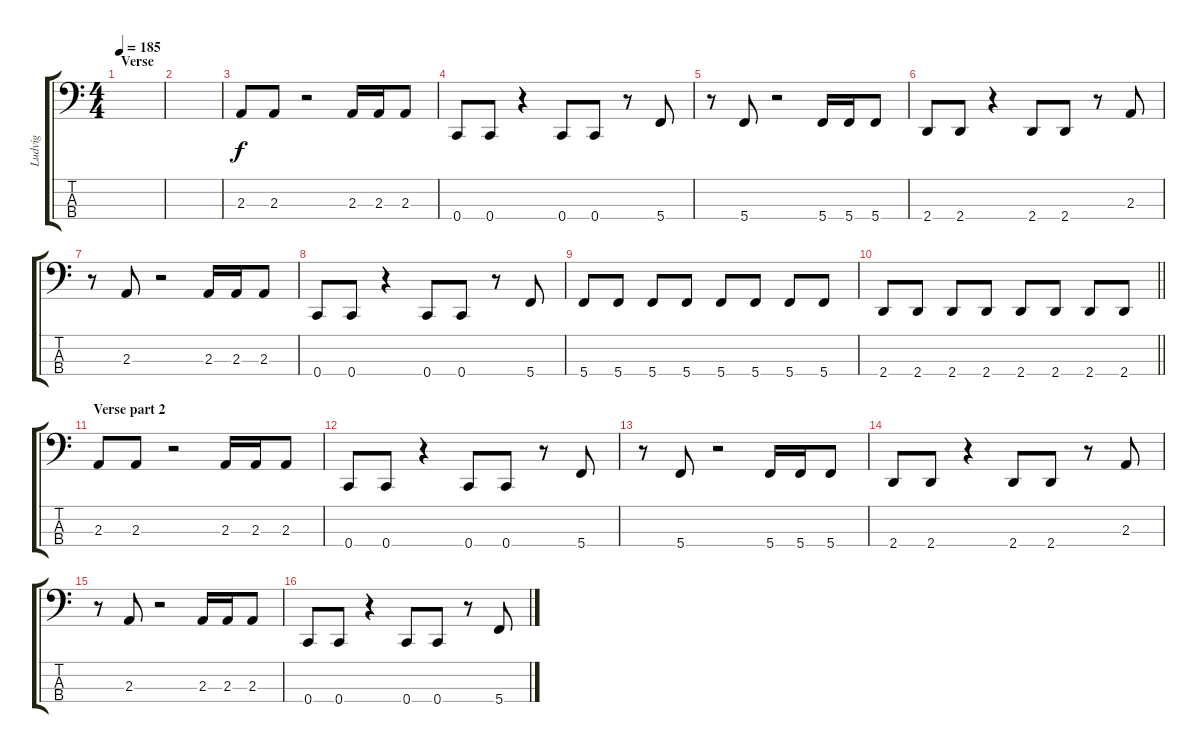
\track ("Ludvig" "Ludvig") {instrument electricbassfinger}
\staff {score tabs}
\tuning (F2 C2 G1 C1) {hide}
\ts (4 4)
\section ("" "Verse")
\tempo 185
\clef f4
\ks c
|
|
2.3.8 2.3.8 r.2 2.3.16 2.3.16 2.3.8 |
0.4.8 0.4.8 r.4 0.4.8 0.4.8 r.8 5.4.8 |
r.8 5.4.8 r.2 5.4.16 5.4.16 5.4.8 |
2.4.8 2.4.8 r.4 2.4.8 2.4.8 r.8 2.3.8 |
r.8 2.3.8 r.2 2.3.16 2.3.16 2.3.8 |
0.4.8 0.4.8 r.4 0.4.8 0.4.8 r.8 5.4.8 |
5.4.8 5.4.8 5.4.8 5.4.8 5.4.8 5.4.8 5.4.8 5.4.8 |
\barLineRight lightlight
2.4.8 2.4.8 2.4.8 2.4.8 2.4.8 2.4.8 2.4.8 2.4.8 |
\section ("" "Verse part 2")
2.3.8 2.3.8 r.2 2.3.16 2.3.16 2.3.8 |
0.4.8 0.4.8 r.4 0.4.8 0.4.8 r.8 5.4.8 |
r.8 5.4.8 r.2 5.4.16 5.4.16 5.4.8 |
2.4.8 2.4.8 r.4 2.4.8 2.4.8 r.8 2.3.8 |
r.8 2.3.8 r.2 2.3.16 2.3.16 2.3.8 |
0.4.8 0.4.8 r.4 0.4.8 0.4.8 r.8 5.4.8
